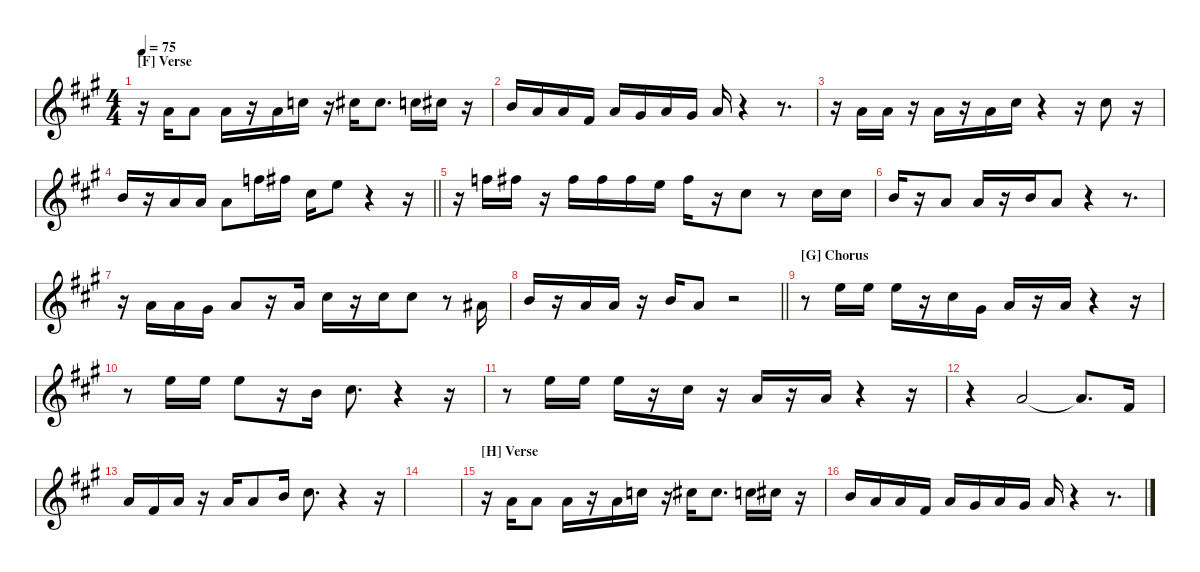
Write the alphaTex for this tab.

\hideDynamics
\bracketExtendMode nobrackets
\singleTrackTrackNamePolicy hidden
\multiTrackTrackNamePolicy hidden
\otherSystemsTrackNameOrientation horizontal
\track ("Soprano Voice" "Singer") {mute instrument voiceoohs}
\staff {score}
\tuning (E4 B3 G3 D3 A2 E2)
\ts (4 4)
\section ("F" "Verse")
\tempo 75
\clef g2
\ks a
r.16{dy mf beam Down} 5.1{acc forcenatural}.16{beam Up} 5.1{acc forcenatural}.8{beam Up} 5.1{acc forcenatural}.16{beam Down} r.16{beam Down} 5.1{acc forcenatural}.16{beam Down} 8.1{acc forcenatural}.16{beam Down} r.16{beam Down} 9.1{acc #}.16{beam Down} 9.1{acc #}.8{d beam Down} 8.1{acc forcenatural}.16{beam Down} 9.1{acc #}.16{beam Down} r.16{beam Down} |
7.1{acc forcenatural}.16{beam Up} 5.1{acc forcenatural}.16{beam Up} 5.1{acc forcenatural}.16{beam Up} 2.1{acc #}.16{beam Up} 5.1{acc forcenatural}.16{beam Up} 4.1{acc #}.16{beam Up} 5.1{acc forcenatural}.16{beam Up} 4.1{acc #}.16{beam Up} 5.1{acc forcenatural}.16{beam Up} r.4{beam Up} r.8{d beam Up} |
r.16{beam Down} 5.1{acc forcenatural}.16{beam Up} 5.1{acc forcenatural}.16{beam Up} r.16{beam Up} 5.1{acc forcenatural}.16{beam Down} r.16{beam Down} 5.1{acc forcenatural}.16{beam Down} 9.1{acc #}.16{beam Down} r.4{beam Down} r.16{beam Down} 9.1{acc #}.8{beam Down} r.16{beam Down} |
\barLineRight lightlight
7.1{acc forcenatural}.16{beam Up} r.16{beam Up} 5.1{acc forcenatural}.16{beam Up} 5.1{acc forcenatural}.16{beam Up} 5.1{acc forcenatural}.8{beam Down} 13.1{acc forcenatural}.16{beam Down} 14.1{acc #}.16{beam Down} 9.1{acc #}.16{beam Down} 12.1{acc forcenatural}.8{beam Down} r.4{beam Down} r.16{beam Down} |
r.16{beam Down} 13.1{acc forcenatural}.16{beam Down} 14.1{acc #}.16{beam Down} r.16{beam Down} 14.1{acc #}.16{beam Down} 14.1{acc #}.16{beam Down} 14.1{acc #}.16{beam Down} 12.1{acc forcenatural}.16{beam Down} 14.1{acc #}.16{beam Down} r.16{beam Down} 9.1{acc #}.8{beam Down} r.8{beam Down} 9.1{acc #}.16{beam Down} 9.1{acc #}.16{beam Down} |
7.1{acc forcenatural}.16{beam Up} r.16{beam Up} 5.1{acc forcenatural}.8{beam Up} 5.1{acc forcenatural}.16{beam Up} r.16{beam Up} 7.1{acc forcenatural}.16{beam Up} 5.1{acc forcenatural}.8{beam Up} r.4{beam Up} r.8{d beam Up} |
r.16{beam Down} 5.1{acc forcenatural}.16{beam Up} 5.1{acc forcenatural}.16{beam Up} 4.1{acc #}.16{beam Up} 5.1{acc forcenatural}.8{beam Up} r.16{beam Up} 5.1{acc forcenatural}.16{beam Up} 9.1{acc #}.16{beam Down} r.16{beam Down} 9.1{acc #}.16{beam Down} 9.1{acc #}.8{beam Down} r.8{beam Down} 6.1{acc #}.16{beam Up} |
\barLineRight lightlight
7.1{acc forcenatural}.16{beam Up} r.16{beam Up} 5.1{acc forcenatural}.16{beam Up} 5.1{acc forcenatural}.16{beam Up} r.16{beam Up} 7.1{acc forcenatural}.16{beam Up} 5.1{acc forcenatural}.8{beam Up} r.2{beam Up} |
\section ("G" "Chorus")
r.8{beam Down} 12.1{acc forcenatural}.16{beam Down} 12.1{acc forcenatural}.16{beam Down} 12.1{acc forcenatural}.16{beam Down} r.16{beam Down} 9.1{acc #}.16{beam Down} 9.2{acc #}.16{beam Down} 10.2{acc forcenatural}.16{beam Up} r.16{beam Up} 5.1{acc forcenatural}.16{beam Up} r.4{beam Up} r.16{beam Up} |
r.8{beam Down} 12.1{acc forcenatural}.16{beam Down} 12.1{acc forcenatural}.16{beam Down} 12.1{acc forcenatural}.8{beam Down} r.16{beam Down} 7.1{acc forcenatural}.16{beam Down} 9.1{acc #}.8{d beam Down} r.4{beam Down} r.16{beam Down} |
r.8{beam Down} 12.1{acc forcenatural}.16{beam Down} 12.1{acc forcenatural}.16{beam Down} 12.1{acc forcenatural}.16{beam Down} r.16{beam Down} 9.1{acc #}.16{beam Down} r.16{beam Down} 5.1{acc forcenatural}.16{beam Up} r.16{beam Up} 5.1{acc forcenatural}.16{beam Up} r.4{beam Up} r.16{beam Up} |
r.4{beam Down} 5.1{acc forcenatural}.2{beam Up} 5.1{t acc forcenatural}.8{d beam Up} 2.1{acc #}.16{beam Up} |
5.1{acc forcenatural}.16{beam Up} 2.1{acc #}.16{beam Up} 5.1{acc forcenatural}.16{beam Up} r.16{beam Up} 5.1{acc forcenatural}.16{beam Up} 5.1{acc forcenatural}.8{beam Up} 7.1{acc forcenatural}.16{beam Up} 9.1{acc #}.8{d beam Down} r.4{beam Down} r.16{beam Down} |
|
\section ("H" "Verse")
r.16{beam Down} 5.1{acc forcenatural}.16{beam Up} 5.1{acc forcenatural}.8{beam Up} 5.1{acc forcenatural}.16{beam Down} r.16{beam Down} 5.1{acc forcenatural}.16{beam Down} 8.1{acc forcenatural}.16{beam Down} r.16{beam Down} 9.1{acc #}.16{beam Down} 9.1{acc #}.8{d beam Down} 8.1{acc forcenatural}.16{beam Down} 9.1{acc #}.16{beam Down} r.16{beam Down} |
7.1{acc forcenatural}.16{beam Up} 5.1{acc forcenatural}.16{beam Up} 5.1{acc forcenatural}.16{beam Up} 2.1{acc #}.16{beam Up} 5.1{acc forcenatural}.16{beam Up} 4.1{acc #}.16{beam Up} 5.1{acc forcenatural}.16{beam Up} 4.1{acc #}.16{beam Up} 5.1{acc forcenatural}.16{beam Up} r.4{beam Up} r.8{d beam Up}
